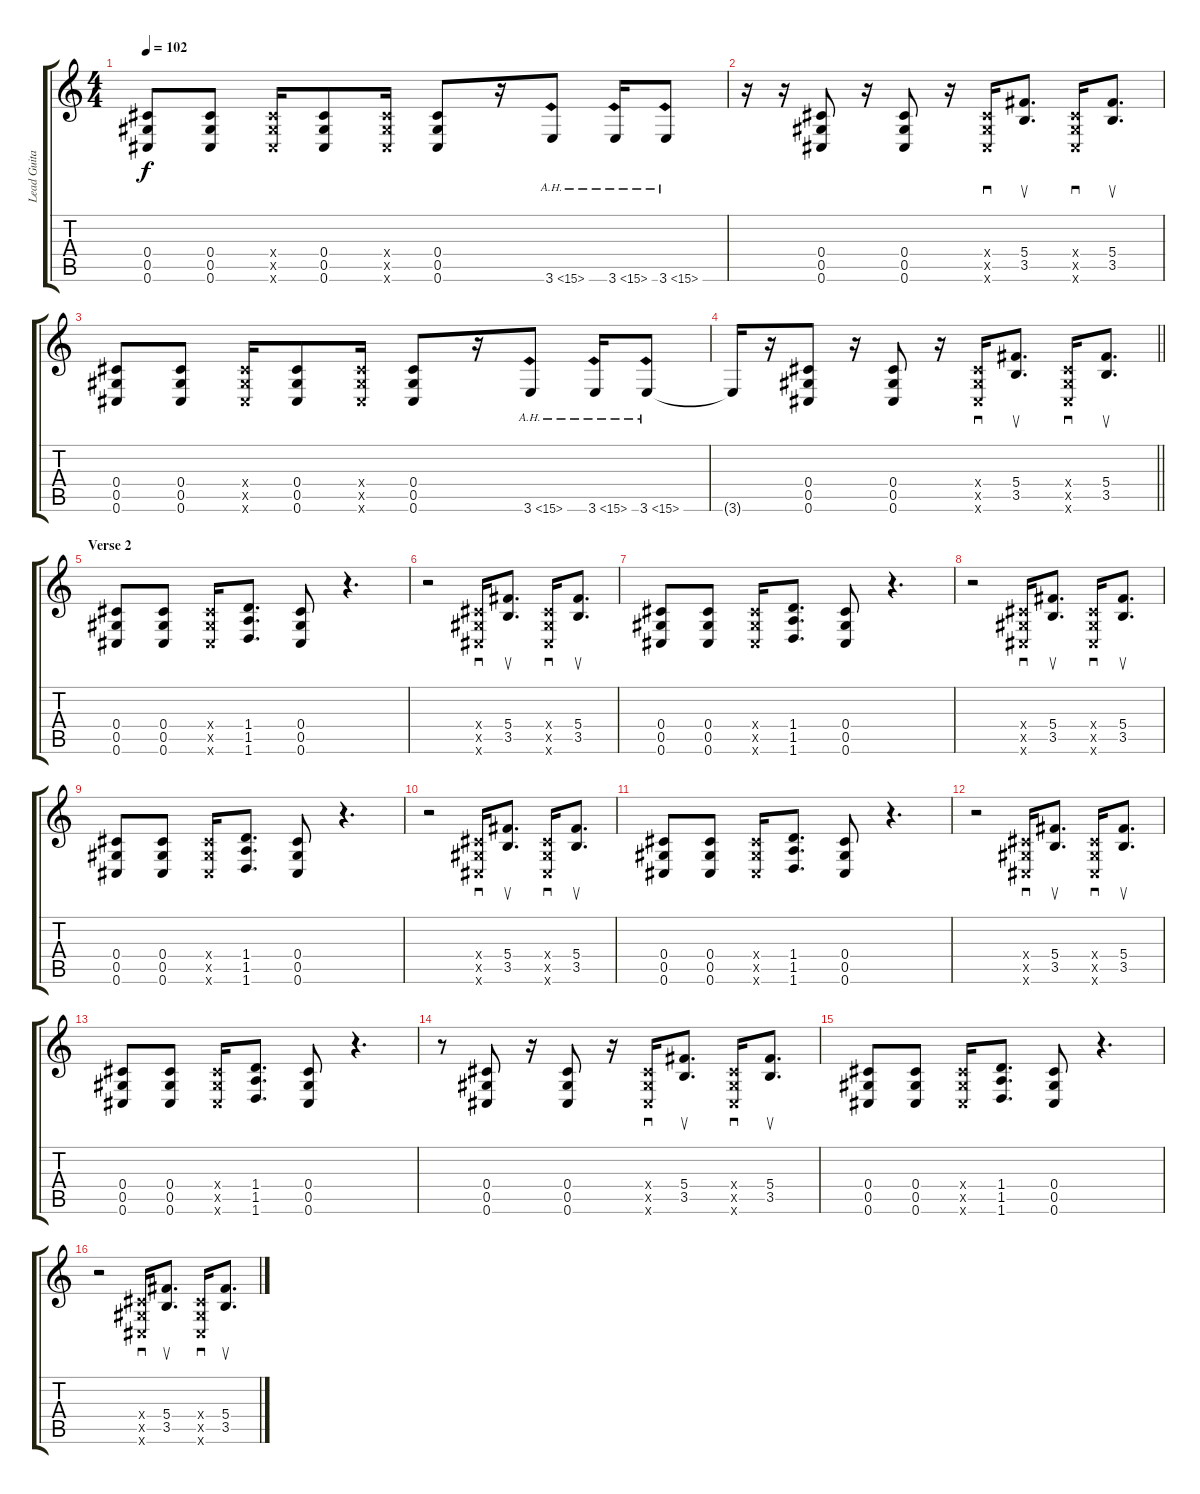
\track ("Lead Guitar" "Lead Guita") {instrument distortionguitar}
\staff {score tabs}
\tuning (Eb4 Bb3 Gb3 Db3 Ab2 Db2) {hide}
\ts (4 4)
\tempo 102
\clef g2
\ks c
(0.4 0.5 0.6).8{dy f} (0.4 0.5 0.6).8 (0.4{x} 0.5{x} 0.6{x}).16 (0.4 0.5 0.6).8 (0.4{x} 0.5{x} 0.6{x}).16 (0.4 0.5 0.6).8 r.16 3.6{ah 12}.8 3.6{ah 12}.16 3.6{ah 12}.8 |
r.16 r.16 (0.4 0.5 0.6).8 r.16 (0.4 0.5 0.6).8 r.16 (0.4{x} 0.5{x} 0.6{x}).16{sd} (5.4 3.5).8{d su} (0.4{x} 0.5{x} 0.6{x}).16{sd} (5.4 3.5).8{d su} |
(0.4 0.5 0.6).8 (0.4 0.5 0.6).8 (0.4{x} 0.5{x} 0.6{x}).16 (0.4 0.5 0.6).8 (0.4{x} 0.5{x} 0.6{x}).16 (0.4 0.5 0.6).8 r.16 3.6{ah 12}.8 3.6{ah 12}.16 3.6{ah 12}.8 |
\barLineRight lightlight
3.6{t}.16 r.16 (0.4 0.5 0.6).8 r.16 (0.4 0.5 0.6).8 r.16 (0.4{x} 0.5{x} 0.6{x}).16{sd} (5.4 3.5).8{d su} (0.4{x} 0.5{x} 0.6{x}).16{sd} (5.4 3.5).8{d su} |
\section ("" "Verse 2")
(0.4 0.5 0.6).8 (0.4 0.5 0.6).8 (0.4{x} 0.5{x} 0.6{x}).16 (1.4 1.5 1.6).8{d} (0.4 0.5 0.6).8 r.4{d} |
r.2 (0.4{x} 0.5{x} 0.6{x}).16{sd} (5.4 3.5).8{d su} (0.4{x} 0.5{x} 0.6{x}).16{sd} (5.4 3.5).8{d su} |
(0.4 0.5 0.6).8 (0.4 0.5 0.6).8 (0.4{x} 0.5{x} 0.6{x}).16 (1.4 1.5 1.6).8{d} (0.4 0.5 0.6).8 r.4{d} |
r.2 (0.4{x} 0.5{x} 0.6{x}).16{sd} (5.4 3.5).8{d su} (0.4{x} 0.5{x} 0.6{x}).16{sd} (5.4 3.5).8{d su} |
(0.4 0.5 0.6).8 (0.4 0.5 0.6).8 (0.4{x} 0.5{x} 0.6{x}).16 (1.4 1.5 1.6).8{d} (0.4 0.5 0.6).8 r.4{d} |
r.2 (0.4{x} 0.5{x} 0.6{x}).16{sd} (5.4 3.5).8{d su} (0.4{x} 0.5{x} 0.6{x}).16{sd} (5.4 3.5).8{d su} |
(0.4 0.5 0.6).8 (0.4 0.5 0.6).8 (0.4{x} 0.5{x} 0.6{x}).16 (1.4 1.5 1.6).8{d} (0.4 0.5 0.6).8 r.4{d} |
r.2 (0.4{x} 0.5{x} 0.6{x}).16{sd} (5.4 3.5).8{d su} (0.4{x} 0.5{x} 0.6{x}).16{sd} (5.4 3.5).8{d su} |
(0.4 0.5 0.6).8 (0.4 0.5 0.6).8 (0.4{x} 0.5{x} 0.6{x}).16 (1.4 1.5 1.6).8{d} (0.4 0.5 0.6).8 r.4{d} |
r.8 (0.4 0.5 0.6).8 r.16 (0.4 0.5 0.6).8 r.16 (0.4{x} 0.5{x} 0.6{x}).16{sd} (5.4 3.5).8{d su} (0.4{x} 0.5{x} 0.6{x}).16{sd} (5.4 3.5).8{d su} |
(0.4 0.5 0.6).8 (0.4 0.5 0.6).8 (0.4{x} 0.5{x} 0.6{x}).16 (1.4 1.5 1.6).8{d} (0.4 0.5 0.6).8 r.4{d} |
r.2 (0.4{x} 0.5{x} 0.6{x}).16{sd} (5.4 3.5).8{d su} (0.4{x} 0.5{x} 0.6{x}).16{sd} (5.4 3.5).8{d su}
